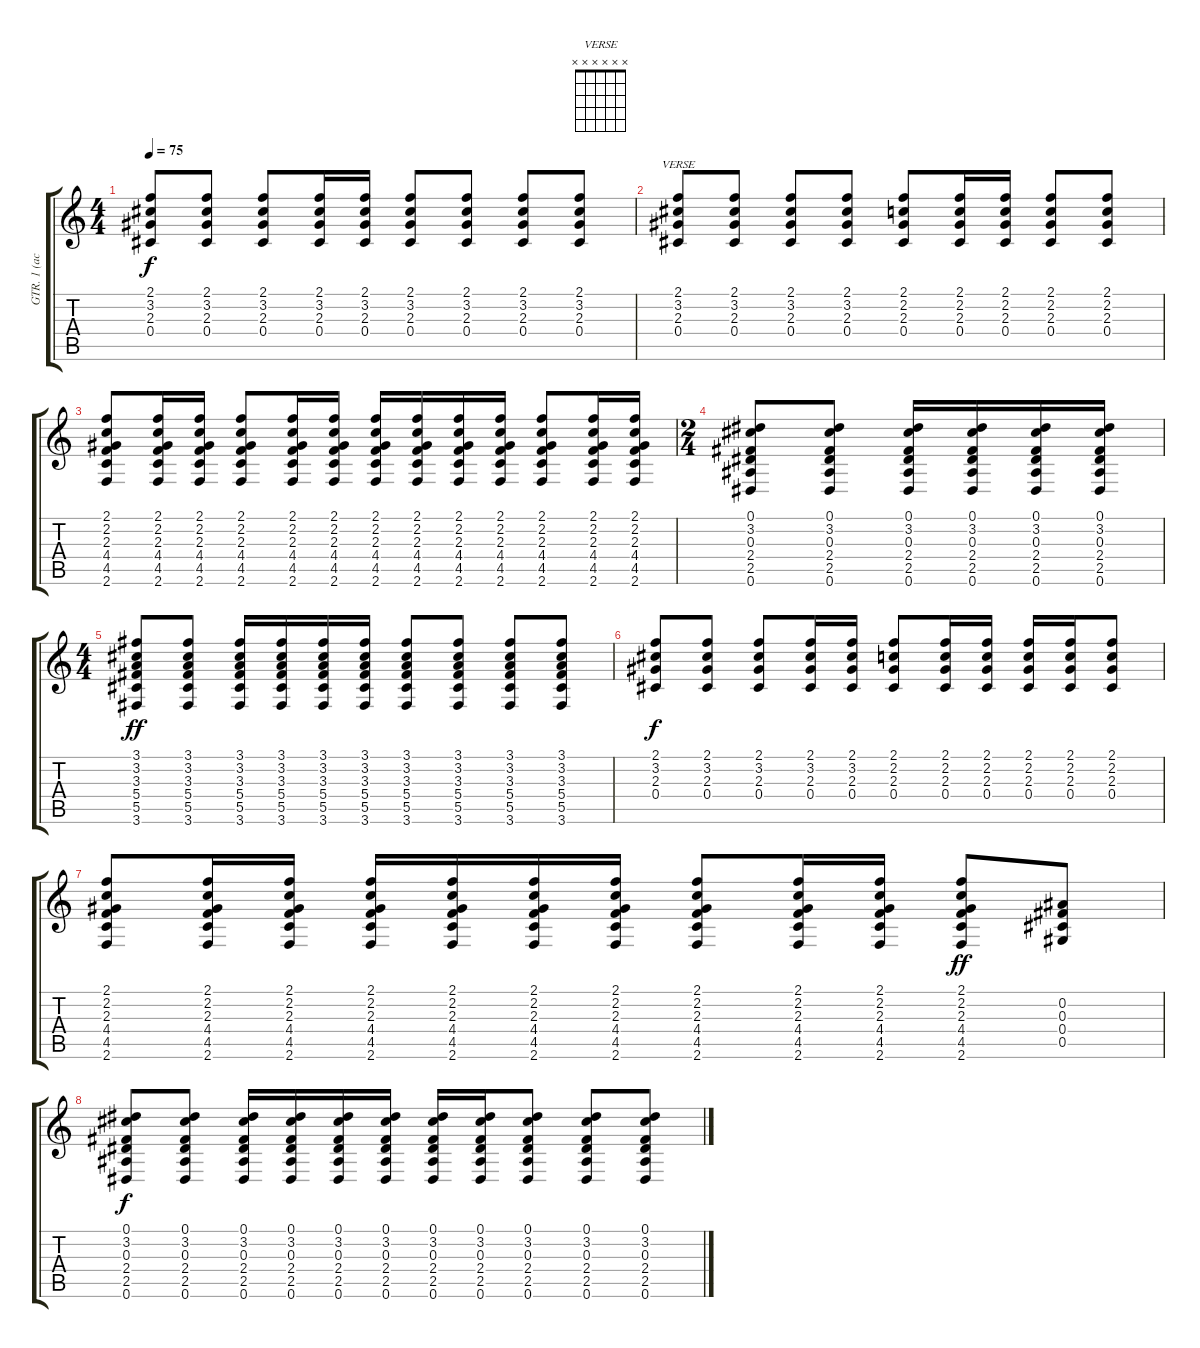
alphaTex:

\track ("GTR. 1 (acous.)" "GTR. 1 (ac") {instrument acousticguitarsteel}
\staff {score tabs}
\tuning (Eb4 Bb3 Gb3 Db3 Ab2 Eb2) {hide}
\chord ("VERSE" x x x x x x) {firstfret 0}
\ts (4 4)
\tempo 75
\clef g2
\ks c
(2.1 3.2 2.3 0.4).8{dy f} (2.1 3.2 2.3 0.4).8 (2.1 3.2 2.3 0.4).8 (2.1 3.2 2.3 0.4).16 (2.1 3.2 2.3 0.4).16 (2.1 3.2 2.3 0.4).8 (2.1 3.2 2.3 0.4).8 (2.1 3.2 2.3 0.4).8 (2.1 3.2 2.3 0.4).8 |
(2.1 3.2 2.3 0.4).8{ch "VERSE"} (2.1 3.2 2.3 0.4).8 (2.1 3.2 2.3 0.4).8 (2.1 3.2 2.3 0.4).8 (2.1 2.2 2.3 0.4).8 (2.1 2.2 2.3 0.4).16 (2.1 2.2 2.3 0.4).16 (2.1 2.2 2.3 0.4).8 (2.1 2.2 2.3 0.4).8 |
(2.1 2.2 2.3 4.4 4.5 2.6).8 (2.1 2.2 2.3 4.4 4.5 2.6).16 (2.1 2.2 2.3 4.4 4.5 2.6).16 (2.1 2.2 2.3 4.4 4.5 2.6).8 (2.1 2.2 2.3 4.4 4.5 2.6).16 (2.1 2.2 2.3 4.4 4.5 2.6).16 (2.1 2.2 2.3 4.4 4.5 2.6).16 (2.1 2.2 2.3 4.4 4.5 2.6).16 (2.1 2.2 2.3 4.4 4.5 2.6).16 (2.1 2.2 2.3 4.4 4.5 2.6).16 (2.1 2.2 2.3 4.4 4.5 2.6).8 (2.1 2.2 2.3 4.4 4.5 2.6).16 (2.1 2.2 2.3 4.4 4.5 2.6).16 |
\ts (2 4)
(0.1 3.2 0.3 2.4 2.5 0.6).8 (0.1 3.2 0.3 2.4 2.5 0.6).8 (0.1 3.2 0.3 2.4 2.5 0.6).16 (0.1 3.2 0.3 2.4 2.5 0.6).16 (0.1 3.2 0.3 2.4 2.5 0.6).16 (0.1 3.2 0.3 2.4 2.5 0.6).16 |
\ts (4 4)
(3.1 3.2 3.3 5.4 5.5 3.6).8{dy ff} (3.1 3.2 3.3 5.4 5.5 3.6).8 (3.1 3.2 3.3 5.4 5.5 3.6).16 (3.1 3.2 3.3 5.4 5.5 3.6).16 (3.1 3.2 3.3 5.4 5.5 3.6).16 (3.1 3.2 3.3 5.4 5.5 3.6).16 (3.1 3.2 3.3 5.4 5.5 3.6).8 (3.1 3.2 3.3 5.4 5.5 3.6).8 (3.1 3.2 3.3 5.4 5.5 3.6).8 (3.1 3.2 3.3 5.4 5.5 3.6).8 |
(2.1 3.2 2.3 0.4).8{dy f} (2.1 3.2 2.3 0.4).8 (2.1 3.2 2.3 0.4).8 (2.1 3.2 2.3 0.4).16 (2.1 3.2 2.3 0.4).16 (2.1 2.2 2.3 0.4).8 (2.1 2.2 2.3 0.4).16 (2.1 2.2 2.3 0.4).16 (2.1 2.2 2.3 0.4).16 (2.1 2.2 2.3 0.4).16 (2.1 2.2 2.3 0.4).8 |
(2.1 2.2 2.3 4.4 4.5 2.6).8 (2.1 2.2 2.3 4.4 4.5 2.6).16 (2.1 2.2 2.3 4.4 4.5 2.6).16 (2.1 2.2 2.3 4.4 4.5 2.6).16 (2.1 2.2 2.3 4.4 4.5 2.6).16 (2.1 2.2 2.3 4.4 4.5 2.6).16 (2.1 2.2 2.3 4.4 4.5 2.6).16 (2.1 2.2 2.3 4.4 4.5 2.6).8 (2.1 2.2 2.3 4.4 4.5 2.6).16 (2.1 2.2 2.3 4.4 4.5 2.6).16 (2.1 2.2 2.3 4.4 4.5 2.6).8{dy ff} (0.2 0.3 0.4 0.5).8 |
(0.1 3.2 0.3 2.4 2.5 0.6).8{dy f} (0.1 3.2 0.3 2.4 2.5 0.6).8 (0.1 3.2 0.3 2.4 2.5 0.6).16 (0.1 3.2 0.3 2.4 2.5 0.6).16 (0.1 3.2 0.3 2.4 2.5 0.6).16 (0.1 3.2 0.3 2.4 2.5 0.6).16 (0.1 3.2 0.3 2.4 2.5 0.6).16 (0.1 3.2 0.3 2.4 2.5 0.6).16 (0.1 3.2 0.3 2.4 2.5 0.6).8 (0.1 3.2 0.3 2.4 2.5 0.6).8 (0.1 3.2 0.3 2.4 2.5 0.6).8
